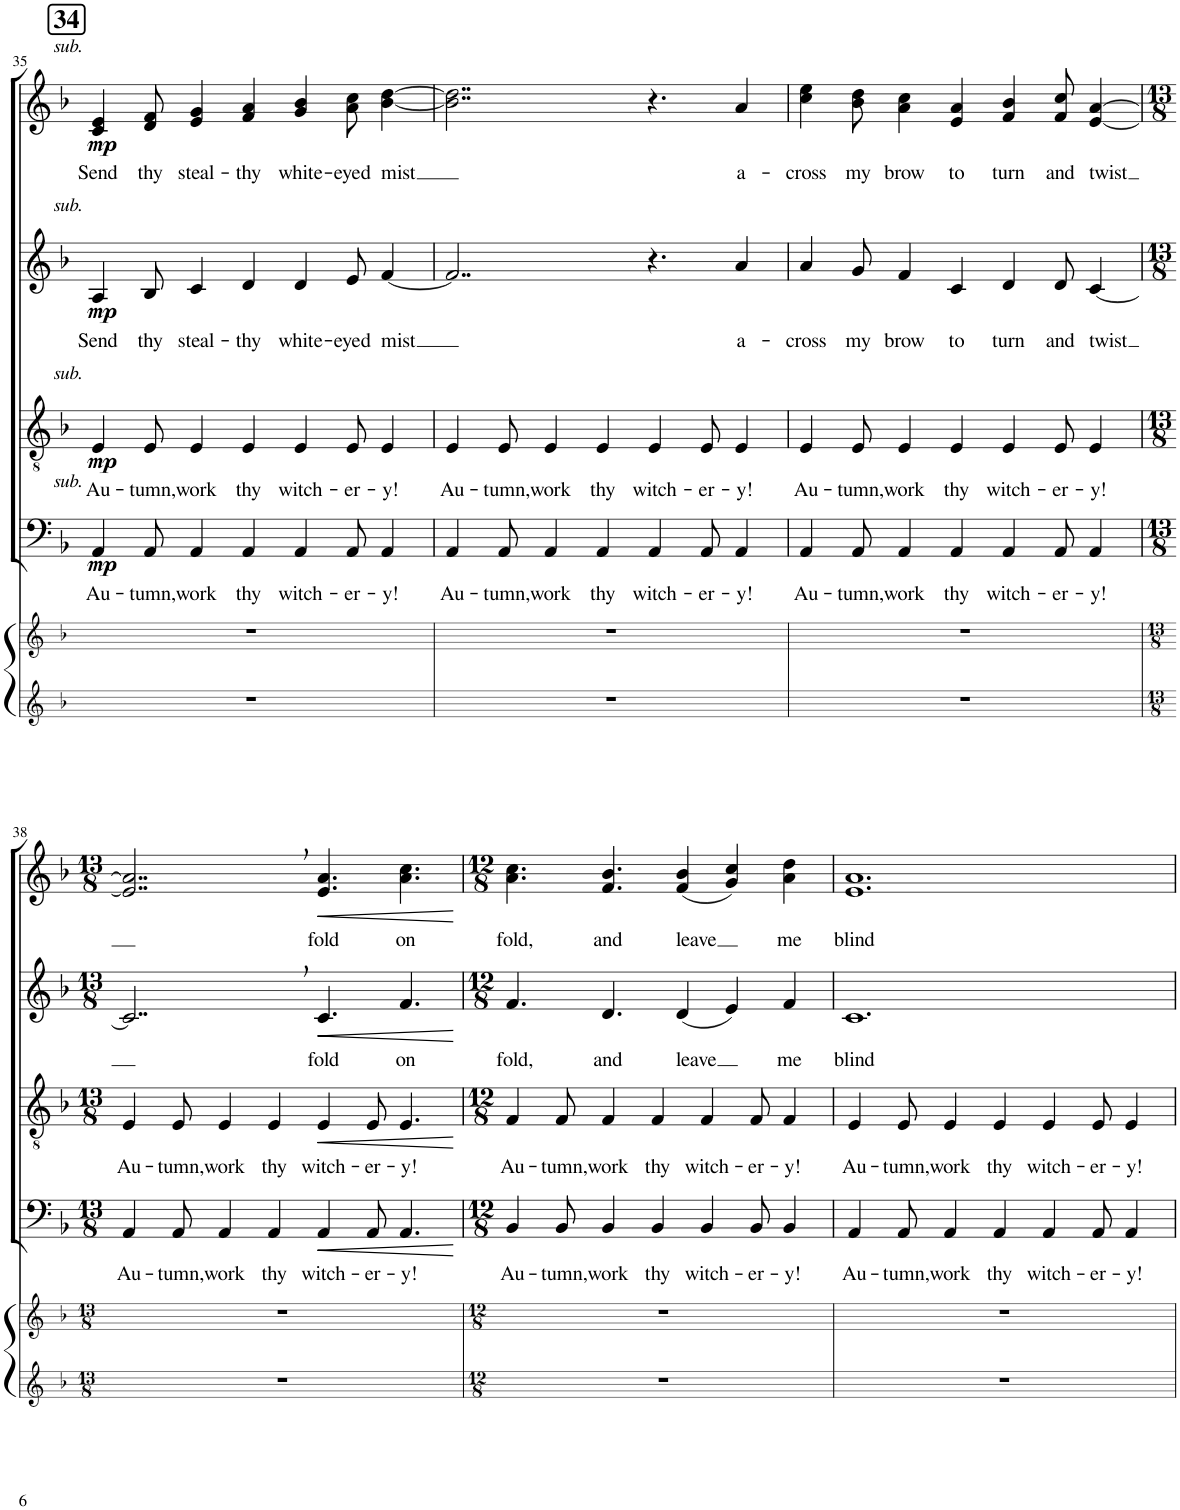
**kern	**kern	**kern	**text	**dynam	**kern	**text	**dynam	**kern	**text	**dynam	**kern	**text	**dynam
*part5	*part5	*part4	*part4	*part4	*part3	*part3	*part3	*part2	*part2	*part2	*part1	*part1	*part1
*staff6	*staff5	*staff4	*staff4	*staff4	*staff3	*staff3	*staff3	*staff2	*staff2	*staff2	*staff1	*staff1	*staff1
*I"PIANO (for rehearsal only)	*	*I"BASS	*	*	*I"TENOR	*	*	*I"ALTO	*	*	*I"SOPRANO	*	*
*I'Pno	*	*I'B	*	*	*I'T	*	*	*I'A	*	*	*I'S	*	*
!!LO:PB:g=z
*clefG2	*clefG2	*clefF4	*	*	*clefGv2	*	*	*clefG2	*	*	*clefG2	*	*
*k[b-]	*k[b-]	*k[b-]	*	*	*k[b-]	*	*	*k[b-]	*	*	*k[b-]	*	*
*M12/8	*M12/8	*M12/8	*	*	*M12/8	*	*	*M12/8	*	*	*M12/8	*	*
!!LO:REH:place=s1:a:B:cj:fs=14:t=34
=35	=35	=35	=35	=35	=35	=35	=35	=35	=35	=35	=35	=35	=35
!	!	!	!	!	!	!	!	!	!	!	!LO:TX:a:i:t=sub.	!	!
!	!	!	!	!	!	!	!	!LO:TX:a:i:t=sub.	!	!	!	!	!
!	!	!	!	!	!LO:TX:a:i:t=sub.	!	!	!	!	!	!	!	!
!	!	!LO:TX:a:i:t=sub.	!	!	!	!	!	!	!	!	!	!	!
!	!	!	!LO:LY:b	!LO:DY:b	!	!LO:LY:b	!LO:DY:b	!	!LO:LY:b	!LO:DY:b	!	!LO:LY:b	!LO:DY:b
1.r	1.r	4AA/	Au-	mp	4E/	Au-	mp	4A/	Send	mp	4c/ 4e/	Send	mp
!	!	!	!LO:LY:b	!	!	!LO:LY:b	!	!	!LO:LY:b	!	!	!LO:LY:b	!
.	.	8AA/	-tumn,	.	8E/	-tumn,	.	8B-/	thy	.	8d/ 8f/	thy	.
!	!	!	!LO:LY:b	!	!	!LO:LY:b	!	!	!LO:LY:b	!	!	!LO:LY:b	!
.	.	4AA/	work	.	4E/	work	.	4c/	steal-	.	4e/ 4g/	steal-	.
!	!	!	!LO:LY:b	!	!	!LO:LY:b	!	!	!LO:LY:b	!	!	!LO:LY:b	!
.	.	4AA/	thy	.	4E/	thy	.	4d/	-thy	.	4f/ 4a/	-thy	.
!	!	!	!LO:LY:b	!	!	!LO:LY:b	!	!	!LO:LY:b	!	!	!LO:LY:b	!
.	.	4AA/	witch-	.	4E/	witch-	.	4d/	white-	.	4g/ 4b-/	white-	.
!	!	!	!LO:LY:b	!	!	!LO:LY:b	!	!	!LO:LY:b	!	!	!LO:LY:b	!
.	.	8AA/	-er-	.	8E/	-er-	.	8e/	-eyed	.	8a\ 8cc\	-eyed	.
!	!	!	!LO:LY:b	!	!	!LO:LY:b	!	!	!LO:LY:b	!	!	!LO:LY:b	!
.	.	4AA/	-y!	.	4E/	-y!	.	[4f/	mist	.	[4b-\ [4dd\	mist	.
=36	=36	=36	=36	=36	=36	=36	=36	=36	=36	=36	=36	=36	=36
!	!	!	!LO:LY:b	!	!	!LO:LY:b	!	!	!	!	!	!	!
1.r	1.r	4AA/	Au-	.	4E/	Au-	.	2..f/]	.	.	2..b-\] 2..dd\]	.	.
!	!	!	!LO:LY:b	!	!	!LO:LY:b	!	!	!	!	!	!	!
.	.	8AA/	-tumn,	.	8E/	-tumn,	.	.	.	.	.	.	.
!	!	!	!LO:LY:b	!	!	!LO:LY:b	!	!	!	!	!	!	!
.	.	4AA/	work	.	4E/	work	.	.	.	.	.	.	.
!	!	!	!LO:LY:b	!	!	!LO:LY:b	!	!	!	!	!	!	!
.	.	4AA/	thy	.	4E/	thy	.	.	.	.	.	.	.
!	!	!	!LO:LY:b	!	!	!LO:LY:b	!	!	!	!	!	!	!
.	.	4AA/	witch-	.	4E/	witch-	.	4.r	.	.	4.r	.	.
!	!	!	!LO:LY:b	!	!	!LO:LY:b	!	!	!	!	!	!	!
.	.	8AA/	-er-	.	8E/	-er-	.	.	.	.	.	.	.
!	!	!	!LO:LY:b	!	!	!LO:LY:b	!	!	!LO:LY:b	!	!	!LO:LY:b	!
.	.	4AA/	-y!	.	4E/	-y!	.	4a/	a-	.	4a/	a-	.
=37	=37	=37	=37	=37	=37	=37	=37	=37	=37	=37	=37	=37	=37
!	!	!	!LO:LY:b	!	!	!LO:LY:b	!	!	!LO:LY:b	!	!	!LO:LY:b	!
1.r	1.r	4AA/	Au-	.	4E/	Au-	.	4a/	-cross	.	4cc\ 4ee\	-cross	.
!	!	!	!LO:LY:b	!	!	!LO:LY:b	!	!	!LO:LY:b	!	!	!LO:LY:b	!
.	.	8AA/	-tumn,	.	8E/	-tumn,	.	8g/	my	.	8b-\ 8dd\	my	.
!	!	!	!LO:LY:b	!	!	!LO:LY:b	!	!	!LO:LY:b	!	!	!LO:LY:b	!
.	.	4AA/	work	.	4E/	work	.	4f/	brow	.	4a\ 4cc\	brow	.
!	!	!	!LO:LY:b	!	!	!LO:LY:b	!	!	!LO:LY:b	!	!	!LO:LY:b	!
.	.	4AA/	thy	.	4E/	thy	.	4c/	to	.	4e/ 4a/	to	.
!	!	!	!LO:LY:b	!	!	!LO:LY:b	!	!	!LO:LY:b	!	!	!LO:LY:b	!
.	.	4AA/	witch-	.	4E/	witch-	.	4d/	turn	.	4f/ 4b-/	turn	.
!	!	!	!LO:LY:b	!	!	!LO:LY:b	!	!	!LO:LY:b	!	!	!LO:LY:b	!
.	.	8AA/	-er-	.	8E/	-er-	.	8d/	and	.	8f/ 8cc/	and	.
!	!	!	!LO:LY:b	!	!	!LO:LY:b	!	!	!LO:LY:b	!	!	!LO:LY:b	!
.	.	4AA/	-y!	.	4E/	-y!	.	[4c/	twist	.	[4e/ [4a/	twist	.
!!LO:LB:g=z
=38	=38	=38	=38	=38	=38	=38	=38	=38	=38	=38	=38	=38	=38
*M13/8	*M13/8	*M13/8	*	*	*M13/8	*	*	*M13/8	*	*	*M13/8	*	*
!	!	!	!LO:LY:b	!	!	!LO:LY:b	!	!	!	!	!	!	!
8%13r	8%13r	4AA/	Au-	.	4E/	Au-	.	2..c,/]	.	.	2..e/], 2..a/],	.	.
!	!	!	!LO:LY:b	!	!	!LO:LY:b	!	!	!	!	!	!	!
.	.	8AA/	-tumn,	.	8E/	-tumn,	.	.	.	.	.	.	.
!	!	!	!LO:LY:b	!	!	!LO:LY:b	!	!	!	!	!	!	!
.	.	4AA/	work	.	4E/	work	.	.	.	.	.	.	.
!	!	!	!LO:LY:b	!	!	!LO:LY:b	!	!	!	!	!	!	!
.	.	4AA/	thy	.	4E/	thy	.	.	.	.	.	.	.
!	!	!	!LO:LY:b	!LO:HP:b	!	!LO:LY:b	!LO:HP:b	!	!LO:LY:b	!LO:HP:b	!	!LO:LY:b	!LO:HP:b
.	.	4AA/	witch-	<	4E/	witch-	<	4.c/	fold	<	4.e/ 4.a/	fold	<
!	!	!	!LO:LY:b	!	!	!LO:LY:b	!	!	!	!	!	!	!
.	.	8AA/	-er-	.	8E/	-er-	.	.	.	.	.	.	.
!	!	!	!LO:LY:b	!	!	!LO:LY:b	!	!	!LO:LY:b	!	!	!LO:LY:b	!
.	.	4.AA/	-y!	.	4.E/	-y!	.	4.f/	on	.	4.a\ 4.cc\	on	.
.	.	.	.	[	.	.	[	.	.	[	.	.	[
=39	=39	=39	=39	=39	=39	=39	=39	=39	=39	=39	=39	=39	=39
*M12/8	*M12/8	*M12/8	*	*	*M12/8	*	*	*M12/8	*	*	*M12/8	*	*
!	!	!	!LO:LY:b	!	!	!LO:LY:b	!	!	!LO:LY:b	!	!	!LO:LY:b	!
1.r	1.r	4BB-/	Au-	.	4F/	Au-	.	4.f/	fold,	.	4.a\ 4.cc\	fold,	.
!	!	!	!LO:LY:b	!	!	!LO:LY:b	!	!	!	!	!	!	!
.	.	8BB-/	-tumn,	.	8F/	-tumn,	.	.	.	.	.	.	.
!	!	!	!LO:LY:b	!	!	!LO:LY:b	!	!	!LO:LY:b	!	!	!LO:LY:b	!
.	.	4BB-/	work	.	4F/	work	.	4.d/	and	.	4.f/ 4.b-/	and	.
!	!	!	!LO:LY:b	!	!	!LO:LY:b	!	!	!	!	!	!	!
.	.	4BB-/	thy	.	4F/	thy	.	.	.	.	.	.	.
!	!	!	!	!	!	!	!	!	!LO:LY:b	!	!	!LO:LY:b	!
.	.	.	.	.	.	.	.	(4d/	leave	.	(4f/ 4b-/	leave	.
!	!	!	!LO:LY:b	!	!	!LO:LY:b	!	!	!	!	!	!	!
.	.	4BB-/	witch-	.	4F/	witch-	.	.	.	.	.	.	.
.	.	.	.	.	.	.	.	4e/)	.	.	4g/ 4cc/)	.	.
!	!	!	!LO:LY:b	!	!	!LO:LY:b	!	!	!	!	!	!	!
.	.	8BB-/	-er-	.	8F/	-er-	.	.	.	.	.	.	.
!	!	!	!LO:LY:b	!	!	!LO:LY:b	!	!	!LO:LY:b	!	!	!LO:LY:b	!
.	.	4BB-/	-y!	.	4F/	-y!	.	4f/	me	.	4a\ 4dd\	me	.
=40	=40	=40	=40	=40	=40	=40	=40	=40	=40	=40	=40	=40	=40
!	!	!	!LO:LY:b	!	!	!LO:LY:b	!	!	!LO:LY:b	!	!	!LO:LY:b	!
1.r	1.r	4AA/	Au-	.	4E/	Au-	.	1.c	blind	.	1.e 1.a	blind	.
!	!	!	!LO:LY:b	!	!	!LO:LY:b	!	!	!	!	!	!	!
.	.	8AA/	-tumn,	.	8E/	-tumn,	.	.	.	.	.	.	.
!	!	!	!LO:LY:b	!	!	!LO:LY:b	!	!	!	!	!	!	!
.	.	4AA/	work	.	4E/	work	.	.	.	.	.	.	.
!	!	!	!LO:LY:b	!	!	!LO:LY:b	!	!	!	!	!	!	!
.	.	4AA/	thy	.	4E/	thy	.	.	.	.	.	.	.
!	!	!	!LO:LY:b	!	!	!LO:LY:b	!	!	!	!	!	!	!
.	.	4AA/	witch-	.	4E/	witch-	.	.	.	.	.	.	.
!	!	!	!LO:LY:b	!	!	!LO:LY:b	!	!	!	!	!	!	!
.	.	8AA/	-er-	.	8E/	-er-	.	.	.	.	.	.	.
!	!	!	!LO:LY:b	!	!	!LO:LY:b	!	!	!	!	!	!	!
.	.	4AA/	-y!	.	4E/	-y!	.	.	.	.	.	.	.
=	=	=	=	=	=	=	=	=	=	=	=	=	=
*-	*-	*-	*-	*-	*-	*-	*-	*-	*-	*-	*-	*-	*-
